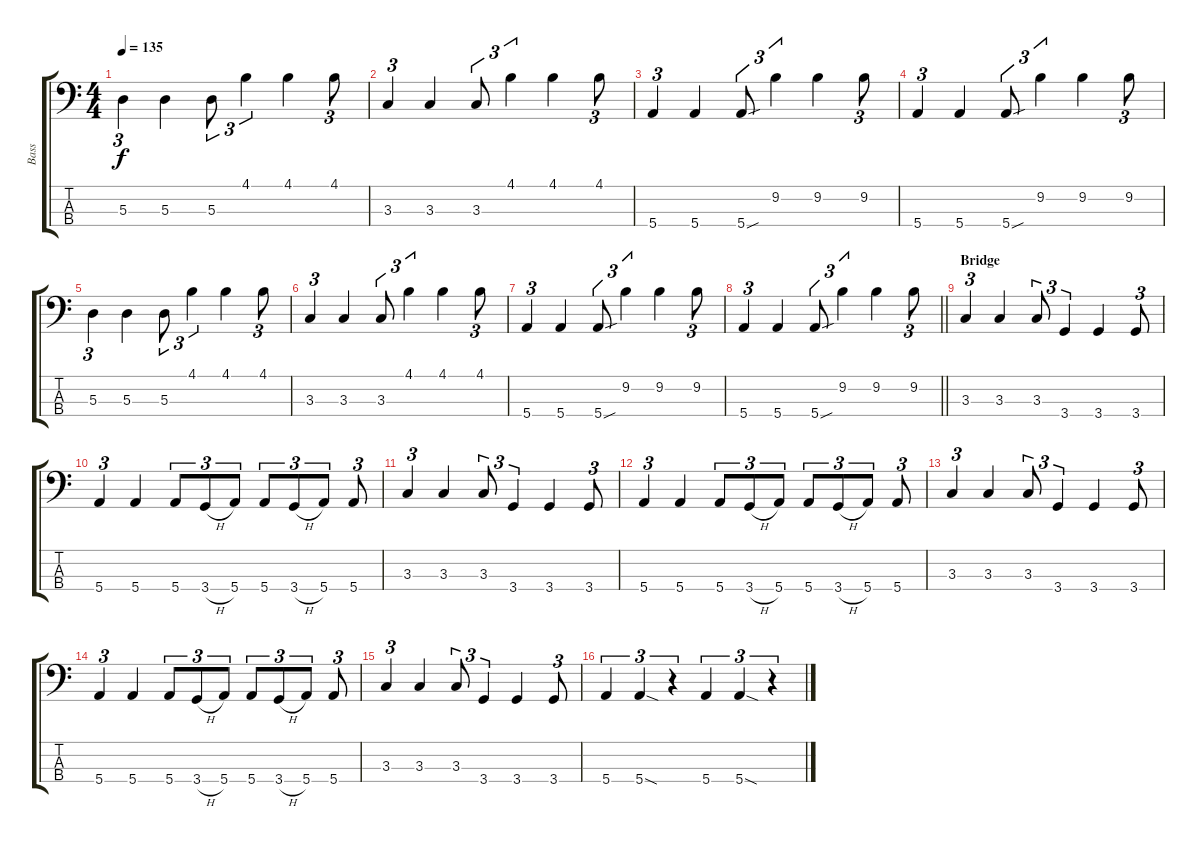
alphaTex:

\track ("Bass" "Bass") {instrument electricbassfinger}
\staff {score tabs}
\tuning (G2 D2 A1 E1) {hide}
\ts (4 4)
\tempo 135
\clef f4
\ks c
5.3.4{tu (3 2) dy f} 5.3.4 5.3.8{tu (3 2)} 4.1.4{tu (3 2)} 4.1.4 4.1.8{tu (3 2)} |
3.3.4{tu (3 2)} 3.3.4 3.3.8{tu (3 2)} 4.1.4{tu (3 2)} 4.1.4 4.1.8{tu (3 2)} |
5.4.4{tu (3 2)} 5.4.4 5.4{sou}.8{tu (3 2)} 9.2.4{tu (3 2)} 9.2.4 9.2.8{tu (3 2)} |
5.4.4{tu (3 2)} 5.4.4 5.4{sou}.8{tu (3 2)} 9.2.4{tu (3 2)} 9.2.4 9.2.8{tu (3 2)} |
5.3.4{tu (3 2)} 5.3.4 5.3.8{tu (3 2)} 4.1.4{tu (3 2)} 4.1.4 4.1.8{tu (3 2)} |
3.3.4{tu (3 2)} 3.3.4 3.3.8{tu (3 2)} 4.1.4{tu (3 2)} 4.1.4 4.1.8{tu (3 2)} |
5.4.4{tu (3 2)} 5.4.4 5.4{sou}.8{tu (3 2)} 9.2.4{tu (3 2)} 9.2.4 9.2.8{tu (3 2)} |
\barLineRight lightlight
5.4.4{tu (3 2)} 5.4.4 5.4{sou}.8{tu (3 2)} 9.2.4{tu (3 2)} 9.2.4 9.2.8{tu (3 2)} |
\section ("" "Bridge")
3.3.4{tu (3 2)} 3.3.4 3.3.8{tu (3 2)} 3.4.4{tu (3 2)} 3.4.4 3.4.8{tu (3 2)} |
5.4.4{tu (3 2)} 5.4.4 5.4.8{tu (3 2)} 3.4{h}.8{tu (3 2)} 5.4.8{tu (3 2)} 5.4.8{tu (3 2)} 3.4{h}.8{tu (3 2)} 5.4.8{tu (3 2)} 5.4.8{tu (3 2)} |
3.3.4{tu (3 2)} 3.3.4 3.3.8{tu (3 2)} 3.4.4{tu (3 2)} 3.4.4 3.4.8{tu (3 2)} |
5.4.4{tu (3 2)} 5.4.4 5.4.8{tu (3 2)} 3.4{h}.8{tu (3 2)} 5.4.8{tu (3 2)} 5.4.8{tu (3 2)} 3.4{h}.8{tu (3 2)} 5.4.8{tu (3 2)} 5.4.8{tu (3 2)} |
3.3.4{tu (3 2)} 3.3.4 3.3.8{tu (3 2)} 3.4.4{tu (3 2)} 3.4.4 3.4.8{tu (3 2)} |
5.4.4{tu (3 2)} 5.4.4 5.4.8{tu (3 2)} 3.4{h}.8{tu (3 2)} 5.4.8{tu (3 2)} 5.4.8{tu (3 2)} 3.4{h}.8{tu (3 2)} 5.4.8{tu (3 2)} 5.4.8{tu (3 2)} |
3.3.4{tu (3 2)} 3.3.4 3.3.8{tu (3 2)} 3.4.4{tu (3 2)} 3.4.4 3.4.8{tu (3 2)} |
5.4.4{tu (3 2)} 5.4{sod}.4{tu (3 2)} r.4{tu (3 2)} 5.4.4{tu (3 2)} 5.4{sod}.4{tu (3 2)} r.4{tu (3 2)}
